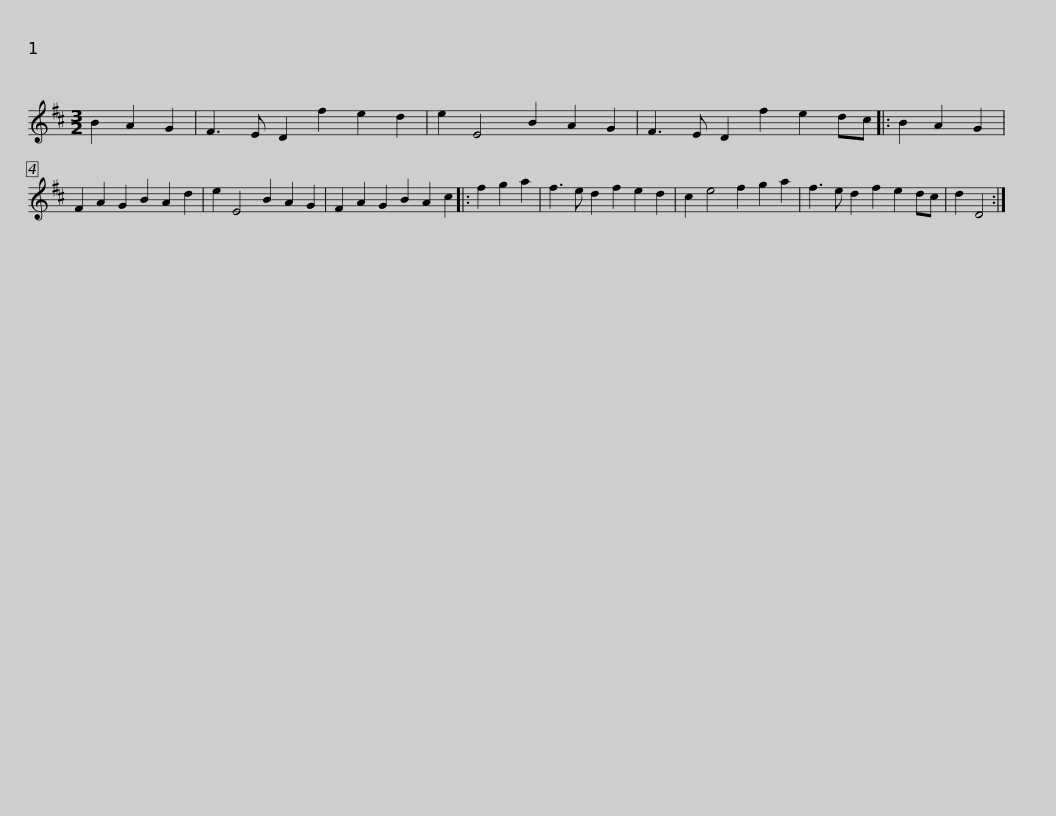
X:1
L:1/8
M:3/2
I:linebreak $
K:D
V:1 treble
V:1
 B2 A2 G2 | F3 E D2 f2 e2 d2 | e2 E4 B2 A2 G2 | F3 E D2 f2 e2 dc |: B2 A2 G2 | %5
 F2 A2 G2 B2 A2 d2 | e2 E4 B2 A2 G2 |$ F2 A2 G2 B2 A2 c2 |: f2 g2 a2 | f3 e d2 f2 e2 d2 | %10
 c2 e4 f2 g2 a2 | f3 e d2 f2 e2 dc | d2 D4 :| %13
